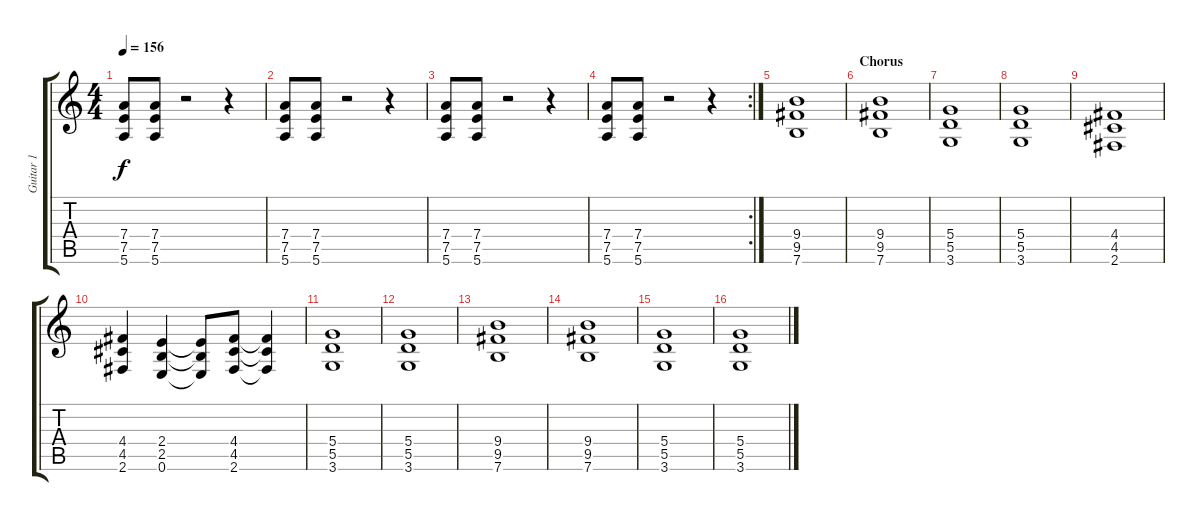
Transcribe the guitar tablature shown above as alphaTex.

\track ("Guitar 1" "Guitar 1") {instrument overdrivenguitar}
\staff {score tabs}
\tuning (E4 B3 G3 D3 A2 E2) {hide}
\ts (4 4)
\tempo 156
\clef g2
\ks c
(7.4 7.5 5.6).8{dy f} (7.4 7.5 5.6).8 r.2 r.4 |
(7.4 7.5 5.6).8 (7.4 7.5 5.6).8 r.2 r.4 |
(7.4 7.5 5.6).8 (7.4 7.5 5.6).8 r.2 r.4 |
\rc 2
(7.4 7.5 5.6).8 (7.4 7.5 5.6).8 r.2 r.4 |
(9.4 9.5 7.6).1 |
\section ("" "Chorus")
(9.4 9.5 7.6).1 |
(5.4 5.5 3.6).1 |
(5.4 5.5 3.6).1 |
(4.4 4.5 2.6).1 |
(4.4 4.5 2.6).4 (2.4 2.5 0.6).4 (2.4{t} 2.5{t} 0.6{t}).8 (4.4 4.5 2.6).8 (4.4{t} 4.5{t} 2.6{t}).4 |
(5.4 5.5 3.6).1 |
(5.4 5.5 3.6).1 |
(9.4 9.5 7.6).1 |
(9.4 9.5 7.6).1 |
(5.4 5.5 3.6).1 |
(5.4 5.5 3.6).1
